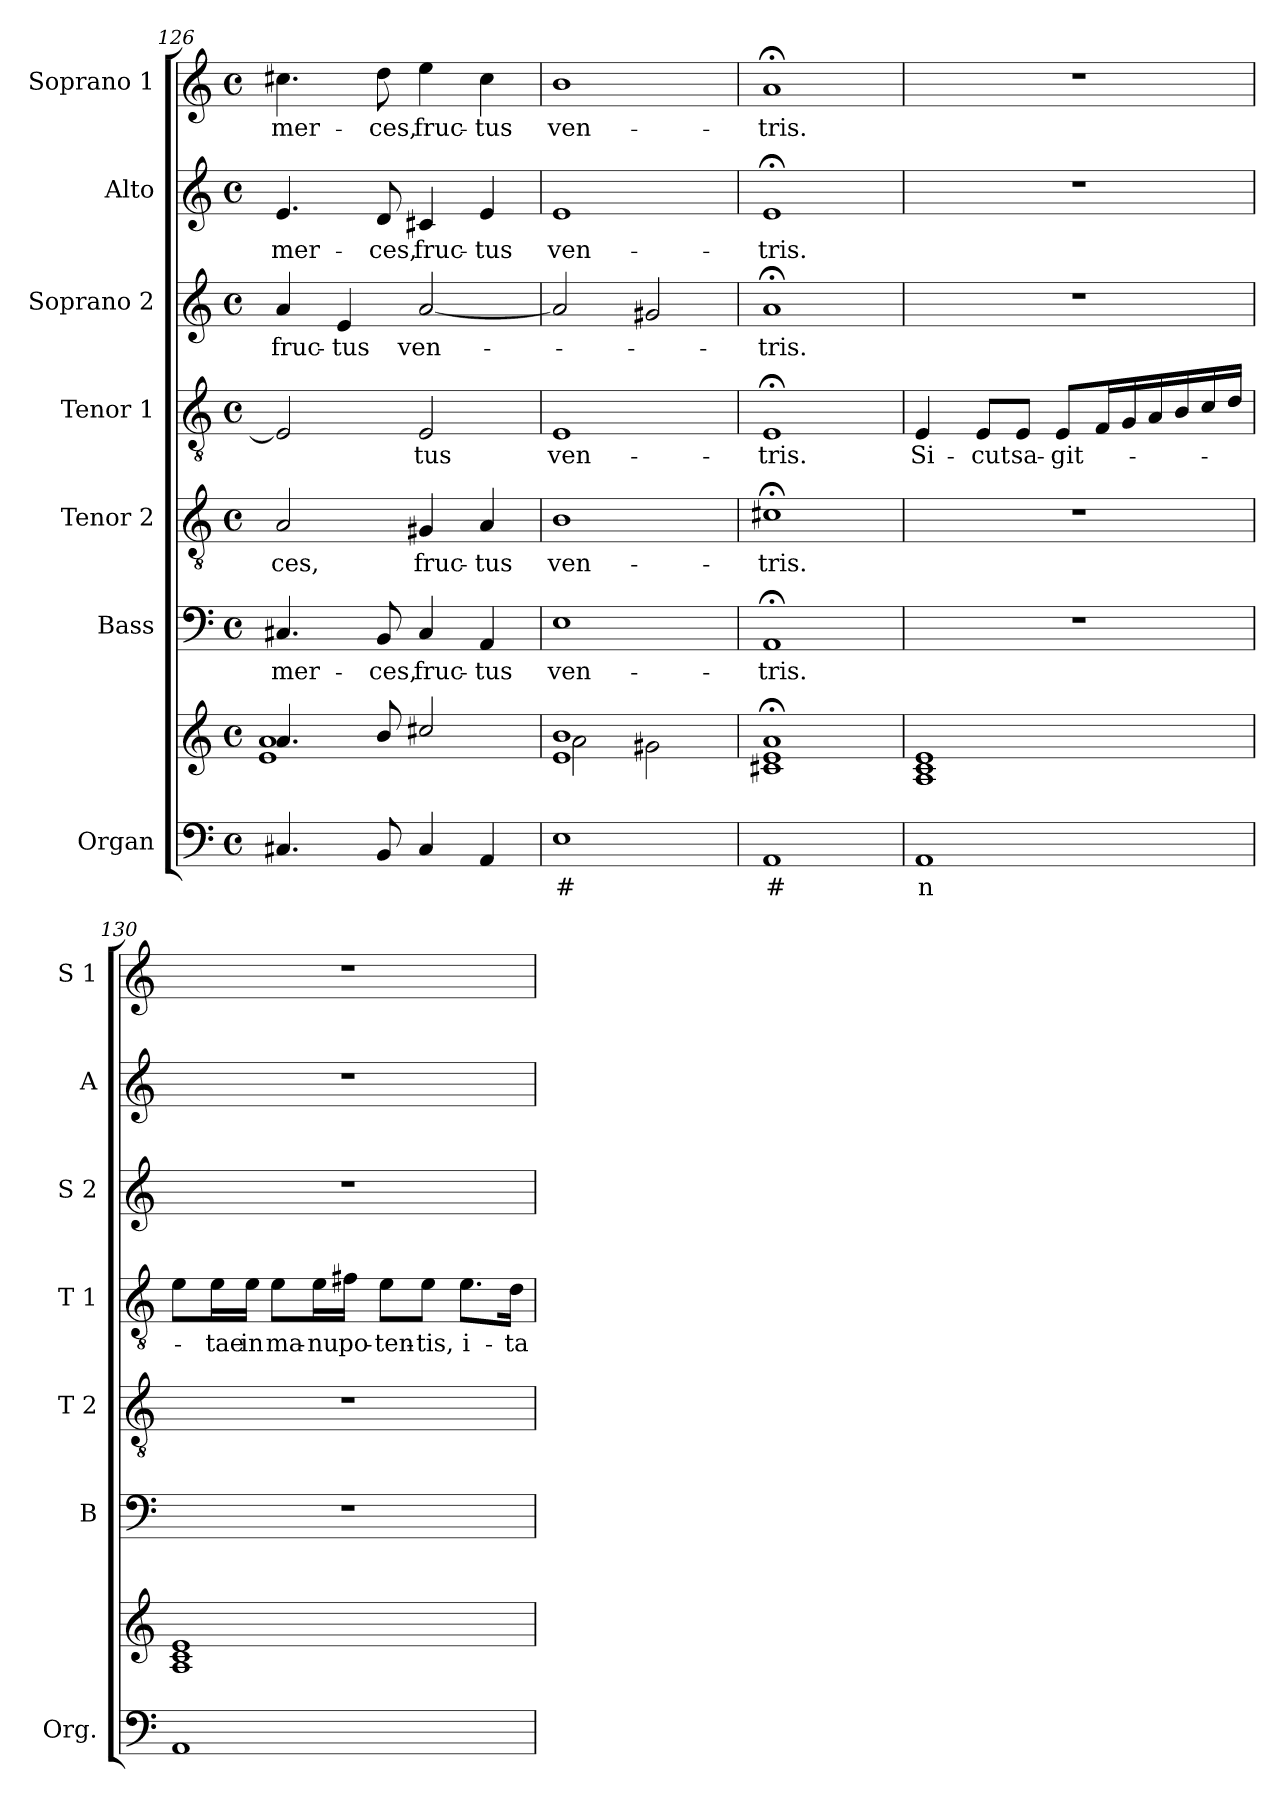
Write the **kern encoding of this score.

**kern	**text	**kern	**kern	**text	**kern	**text	**kern	**text	**kern	**text	**kern	**text	**kern	**text
*part7	*part7	*part7	*part6	*part6	*part5	*part5	*part4	*part4	*part3	*part3	*part2	*part2	*part1	*part1
*staff8	*staff8	*staff7	*staff6	*staff6	*staff5	*staff5	*staff4	*staff4	*staff3	*staff3	*staff2	*staff2	*staff1	*staff1
*I"Organ	*	*	*I"Bass	*	*I"Tenor 2	*	*I"Tenor 1	*	*I"Soprano 2	*	*I"Alto	*	*I"Soprano 1	*
*I'Org.	*	*	*I'B	*	*I'T 2	*	*I'T 1	*	*I'S 2	*	*I'A	*	*I'S 1	*
*clefF4	*	*clefG2	*clefF4	*	*clefGv2	*	*clefGv2	*	*clefG2	*	*clefG2	*	*clefG2	*
*k[]	*	*k[]	*k[]	*	*k[]	*	*k[]	*	*k[]	*	*k[]	*	*k[]	*
*M4/4	*	*M4/4	*M4/4	*	*M4/4	*	*M4/4	*	*M4/4	*	*M4/4	*	*M4/4	*
*met(c)	*	*met(c)	*met(c)	*	*met(c)	*	*met(c)	*	*met(c)	*	*met(c)	*	*met(c)	*
=126	=126	=126	=126	=126	=126	=126	=126	=126	=126	=126	=126	=126	=126	=126
*	*	*^	*	*	*	*	*	*	*	*	*	*	*	*
!	!	!	!	!	!LO:LY:b	!	!LO:LY:b	!	!	!	!LO:LY:b	!	!LO:LY:b	!	!LO:LY:b
4.C#X/	.	4.a!/	1e! 1a!	4.C#X/	mer-	2A/	-ces,	2E/]	.	4a/	fruc-	4.e/	mer-	4.cc#X\	mer-
!	!	!	!	!	!	!	!	!	!	!	!LO:LY:b	!	!	!	!
.	.	.	.	.	.	.	.	.	.	4e/	-tus	.	.	.	.
!	!	!	!	!	!LO:LY:b	!	!	!	!	!	!	!	!LO:LY:b	!	!LO:LY:b
8BB/	.	8b!/	.	8BB/	-ces,	.	.	.	.	.	.	8d/	-ces,	8dd\	-ces,
!	!	!	!	!	!LO:LY:b	!	!LO:LY:b	!	!LO:LY:b	!	!LO:LY:b	!	!LO:LY:b	!	!LO:LY:b
4C#/	.	2cc#X!/	.	4C#/	fruc-	4G#X/	fruc-	2E/	-tus	[2a/	ven-	4c#X/	fruc-	4ee\	fruc-
!	!	!	!	!	!LO:LY:b	!	!LO:LY:b	!	!	!	!	!	!LO:LY:b	!	!LO:LY:b
4AA/	.	.	.	4AA/	-tus	4A/	-tus	.	.	.	.	4e/	-tus	4cc#\	-tus
=127	=127	=127	=127	=127	=127	=127	=127	=127	=127	=127	=127	=127	=127	=127	=127
!	!LO:LY:b	!	!	!	!LO:LY:b	!	!LO:LY:b	!	!LO:LY:b	!	!	!	!LO:LY:b	!	!LO:LY:b
1E	#	1e! 1b!	2a!\	1E	ven-	1B	ven-	1E	ven-	2a/]	.	1e	ven-	1b	ven-
.	.	.	2g#X!\	.	.	.	.	.	.	2g#X/	.	.	.	.	.
=128	=128	=128	=128	=128	=128	=128	=128	=128	=128	=128	=128	=128	=128	=128	=128
!	!LO:LY:b	!	!	!	!LO:LY:b	!	!LO:LY:b	!	!LO:LY:b	!	!LO:LY:b	!	!LO:LY:b	!	!LO:LY:b
*	*	*v	*v	*	*	*	*	*	*	*	*	*	*	*	*
1AA	#	1c#X!;< 1e!;< 1a!;<	1AA;<	-tris.	1c#X;<	-tris.	1E;<	-tris.	1a;<	-tris.	1e;<	-tris.	1a;<	-tris.
!!LO:PB:g=z
=129	=129	=129	=129	=129	=129	=129	=129	=129	=129	=129	=129	=129	=129	=129
!	!LO:LY:b	!	!	!	!	!	!	!LO:LY:b	!	!	!	!	!	!
1AA	n	1A! 1c! 1e!	1r	.	1r	.	4E/	Si-	1r	.	1r	.	1r	.
!	!	!	!	!	!	!	!	!LO:LY:b	!	!	!	!	!	!
.	.	.	.	.	.	.	8E/L	-cut	.	.	.	.	.	.
!	!	!	!	!	!	!	!	!LO:LY:b	!	!	!	!	!	!
.	.	.	.	.	.	.	8E/J	sa-	.	.	.	.	.	.
!	!	!	!	!	!	!	!	!LO:LY:b	!	!	!	!	!	!
.	.	.	.	.	.	.	8E/L	-git-	.	.	.	.	.	.
.	.	.	.	.	.	.	16F/L	.	.	.	.	.	.	.
.	.	.	.	.	.	.	16G/	.	.	.	.	.	.	.
.	.	.	.	.	.	.	16A/	.	.	.	.	.	.	.
.	.	.	.	.	.	.	16B/	.	.	.	.	.	.	.
.	.	.	.	.	.	.	16c/	.	.	.	.	.	.	.
.	.	.	.	.	.	.	16d/JJ	.	.	.	.	.	.	.
=130	=130	=130	=130	=130	=130	=130	=130	=130	=130	=130	=130	=130	=130	=130
1AA	.	1A! 1c! 1e!	1r	.	1r	.	8e\L	.	1r	.	1r	.	1r	.
!	!	!	!	!	!	!	!	!LO:LY:b	!	!	!	!	!	!
.	.	.	.	.	.	.	16e\L	-tae	.	.	.	.	.	.
!	!	!	!	!	!	!	!	!LO:LY:b	!	!	!	!	!	!
.	.	.	.	.	.	.	16e\JJ	in	.	.	.	.	.	.
!	!	!	!	!	!	!	!	!LO:LY:b	!	!	!	!	!	!
.	.	.	.	.	.	.	8e\L	ma-	.	.	.	.	.	.
!	!	!	!	!	!	!	!	!LO:LY:b	!	!	!	!	!	!
.	.	.	.	.	.	.	16e\L	-nu	.	.	.	.	.	.
!	!	!	!	!	!	!	!	!LO:LY:b	!	!	!	!	!	!
.	.	.	.	.	.	.	16f#X\JJ	po-	.	.	.	.	.	.
!	!	!	!	!	!	!	!	!LO:LY:b	!	!	!	!	!	!
.	.	.	.	.	.	.	8e\L	-ten-	.	.	.	.	.	.
!	!	!	!	!	!	!	!	!LO:LY:b	!	!	!	!	!	!
.	.	.	.	.	.	.	8e\J	-tis,	.	.	.	.	.	.
!	!	!	!	!	!	!	!	!LO:LY:b	!	!	!	!	!	!
.	.	.	.	.	.	.	8.e\L	i-	.	.	.	.	.	.
!	!	!	!	!	!	!	!	!LO:LY:b	!	!	!	!	!	!
.	.	.	.	.	.	.	16d\Jk	-ta	.	.	.	.	.	.
=	=	=	=	=	=	=	=	=	=	=	=	=	=	=
*-	*-	*-	*-	*-	*-	*-	*-	*-	*-	*-	*-	*-	*-	*-
